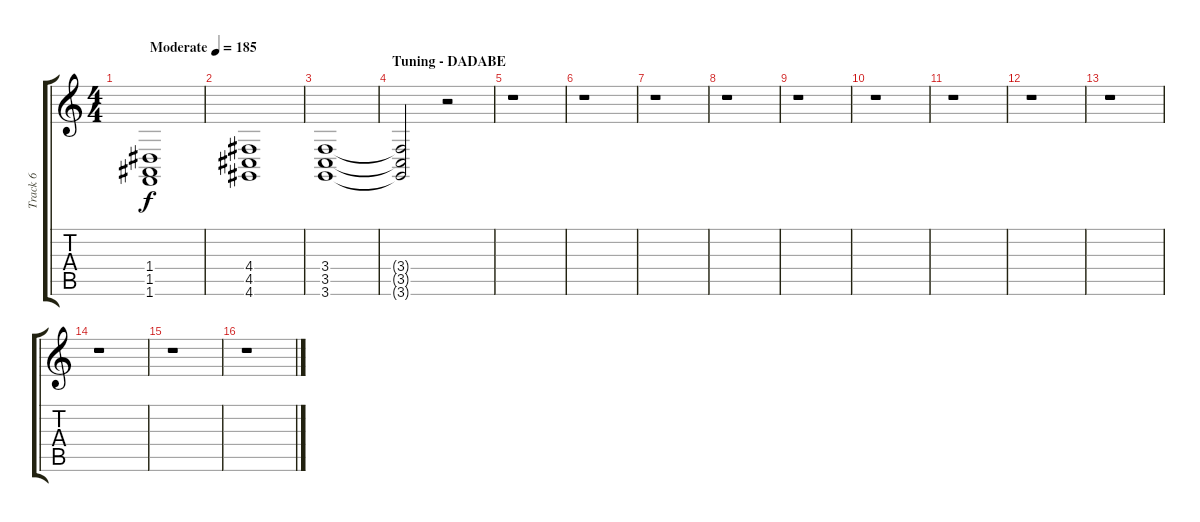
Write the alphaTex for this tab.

\track ("Track 6" "Track 6") {instrument brasssection}
\staff {score tabs}
\tuning (E4 B3 G3 D3 A2 E2) {hide}
\ts (4 4)
\tempo (185 "Moderate")
\clef g2
\ks c
(1.4 1.5 1.6).1{dy f instrument brasssection} |
(4.4 4.5 4.6).1 |
(3.4 3.5 3.6).1 |
\section ("" "Tuning - DADABE")
(3.4{t} 3.5{t} 3.6{t}).2 r.2 |
r.1 |
r.1 |
r.1 |
r.1 |
r.1 |
r.1 |
r.1 |
r.1 |
r.1 |
r.1 |
r.1 |
r.1
